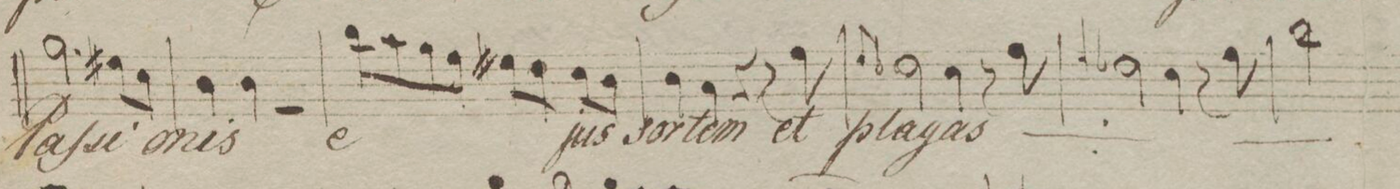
**kern	**text
*I"Cant!	*
*clefC1	*
*k[f#]	*
*met(c)	*
*M4/4	*
2.ee\	Paſ-
8cc#X\L	-si-
8a\J	.
=110	=110
4g\	-o-
4g\	-nis
2r	.
=111	=111
8gg\L	e-
8ff#\	.
8ee\	.
8dd\J	.
8cc#X\L	.
8b\J	.
8a\L	-jus
8g\J	.
=112	=112
4g\	sor-
4f#\	-tem
4r	.
8r	.
8dd\	et
=113	=113
8qqcc/	.
2b-X\	pla-
4a\	-gas
8r	.
*	*ij
8dd\	et
=114	=114
4qqcc/	.
2b-X\	pla-
4a\	-gas
8r	.
8dd\	et
=115	=115
2gg\	pla-
*	*Xij
*-	*-
